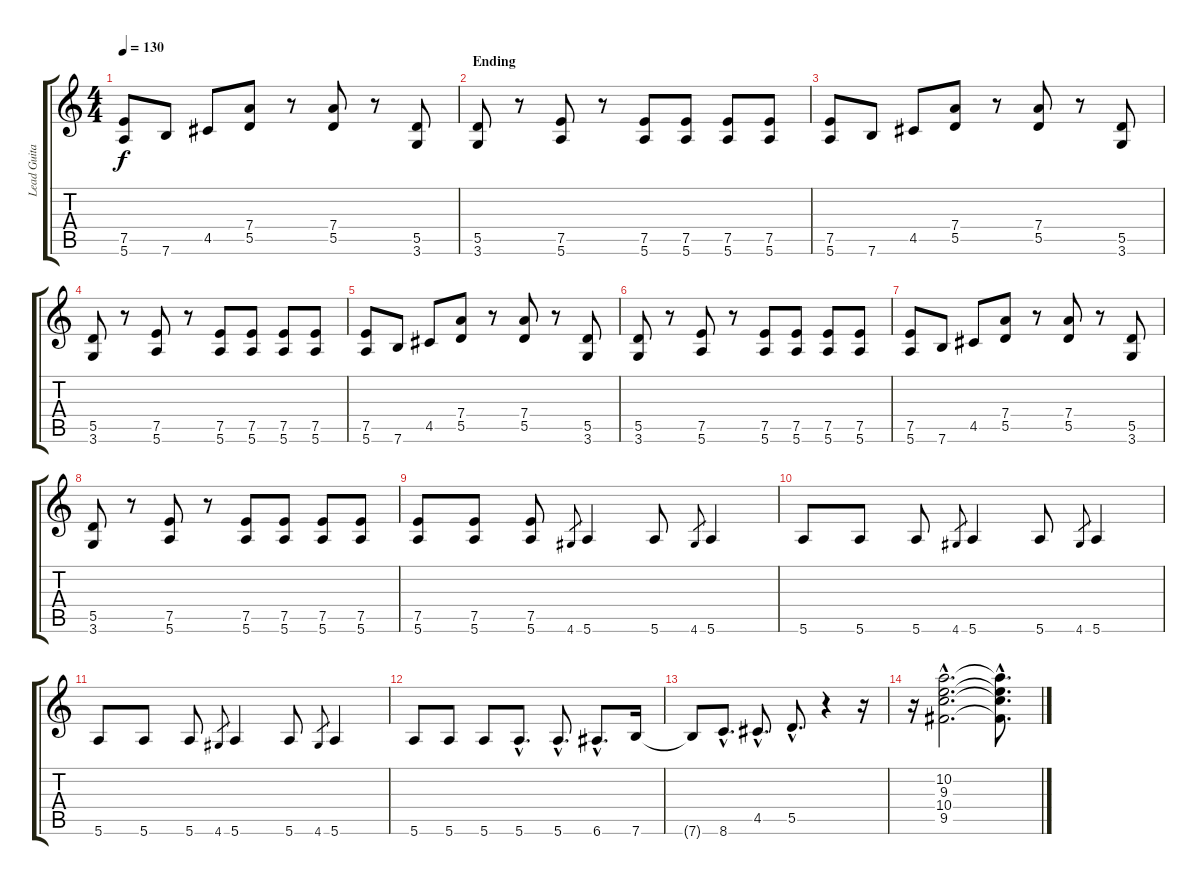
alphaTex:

\track ("Lead Guitar" "Lead Guita") {instrument electricguitarclean}
\staff {score tabs}
\tuning (E4 B3 G3 D3 A2 E2) {hide}
\ts (4 4)
\tempo 130
\clef g2
\ks c
(7.5 5.6).8{dy f} 7.6.8 4.5.8 (7.4 5.5).8 r.8 (7.4 5.5).8 r.8 (5.5 3.6).8 |
\section ("" "Ending")
(5.5 3.6).8 r.8 (7.5 5.6).8 r.8 (7.5 5.6).8 (7.5 5.6).8 (7.5 5.6).8 (7.5 5.6).8 |
(7.5 5.6).8 7.6.8 4.5.8 (7.4 5.5).8 r.8 (7.4 5.5).8 r.8 (5.5 3.6).8 |
(5.5 3.6).8 r.8 (7.5 5.6).8 r.8 (7.5 5.6).8 (7.5 5.6).8 (7.5 5.6).8 (7.5 5.6).8 |
(7.5 5.6).8 7.6.8 4.5.8 (7.4 5.5).8 r.8 (7.4 5.5).8 r.8 (5.5 3.6).8 |
(5.5 3.6).8 r.8 (7.5 5.6).8 r.8 (7.5 5.6).8 (7.5 5.6).8 (7.5 5.6).8 (7.5 5.6).8 |
(7.5 5.6).8 7.6.8 4.5.8 (7.4 5.5).8 r.8 (7.4 5.5).8 r.8 (5.5 3.6).8 |
(5.5 3.6).8 r.8 (7.5 5.6).8 r.8 (7.5 5.6).8 (7.5 5.6).8 (7.5 5.6).8 (7.5 5.6).8 |
(7.5 5.6).8 (7.5 5.6).8 (7.5 5.6).8 4.6.8{gr} 5.6.4 5.6.8 4.6.8{gr} 5.6.4 |
5.6.8 5.6.8 5.6.8 4.6.8{gr} 5.6.4 5.6.8 4.6.8{gr} 5.6.4 |
5.6.8 5.6.8 5.6.8 4.6.8{gr} 5.6.4 5.6.8 4.6.8{gr} 5.6.4 |
5.6.8 5.6.8 5.6.8 5.6{hac}.8{d} 5.6{hac}.8{d} 6.6{hac}.8{d} 7.6.16 |
7.6{t}.8 8.6{hac}.8{d} 4.5{hac}.8{d} 5.5{hac}.8{d} r.4 r.16 |
r.16 (10.2{hac} 9.3{hac} 10.4{hac} 9.5{hac}).2{d} (10.2{hac t} 9.3{hac t} 10.4{hac t} 9.5{hac t}).8{d}
